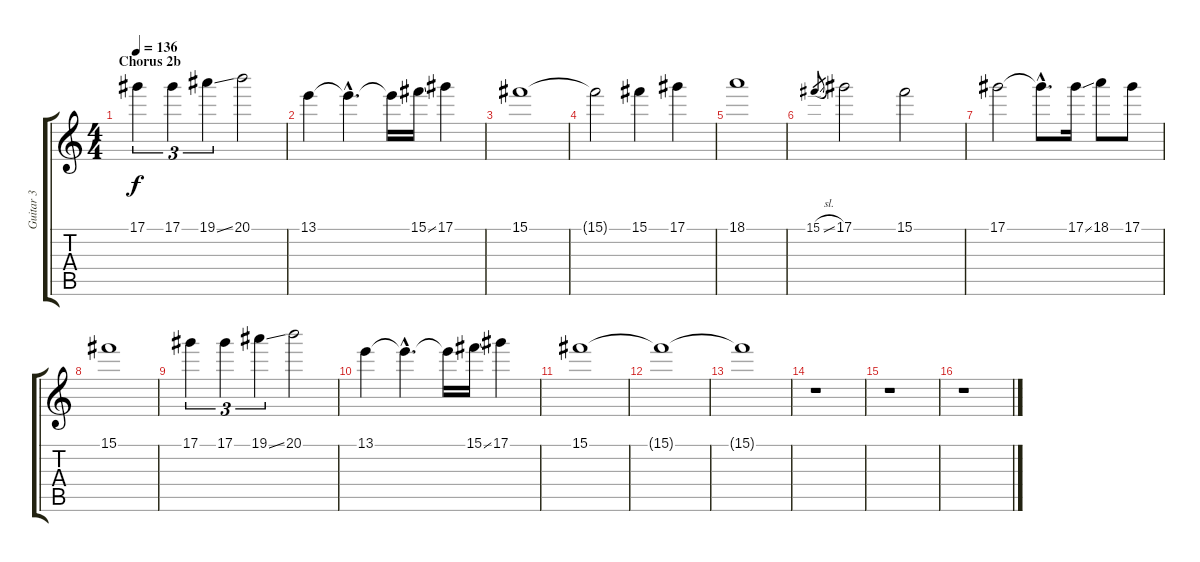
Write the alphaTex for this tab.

\track ("Guitar 3" "Guitar 3") {instrument distortionguitar}
\staff {score tabs}
\tuning (Eb4 Bb3 Gb3 Db3 Ab2 Eb2) {hide}
\ts (4 4)
\section ("" "Chorus 2b")
\tempo 136
\clef g2
\ks c
17.1.4{tu (3 2) dy f volume 11} 17.1.4{tu (3 2)} 19.1{ss}.4{tu (3 2)} 20.1.2 |
13.1.4 13.1{hac t}.4{d} 13.1{t}.16 15.1{ss}.16 17.1.4 |
15.1.1 |
15.1{t}.2 15.1.4 17.1.4 |
18.1.1 |
15.1{sl}.8{gr} 17.1.2 15.1.2 |
17.1.2 17.1{hac t}.8{d} 17.1{ss}.16 18.1.8 17.1.8 |
15.1.1 |
17.1.4{tu (3 2)} 17.1.4{tu (3 2)} 19.1{ss}.4{tu (3 2)} 20.1.2 |
13.1.4 13.1{hac t}.4{d} 13.1{t}.16 15.1{ss}.16 17.1.4 |
15.1.1 |
15.1{t}.1{volume 2} |
15.1{t}.1 |
r.1 |
r.1 |
r.1
